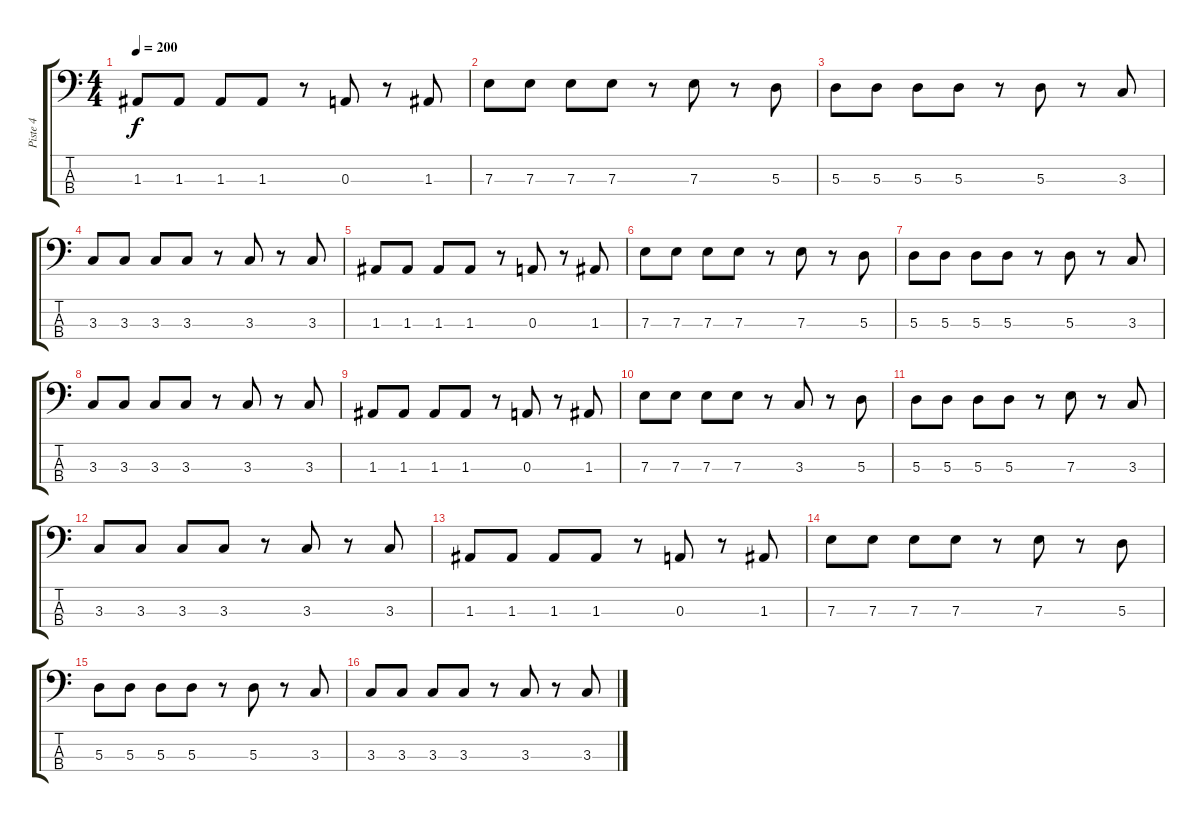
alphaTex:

\track ("Piste 4" "Piste 4") {instrument electricbasspick}
\staff {score tabs}
\tuning (G2 D2 A1 E1) {hide}
\ts (4 4)
\tempo 200
\clef f4
\ks c
1.3.8{dy f} 1.3.8 1.3.8 1.3.8 r.8 0.3.8 r.8 1.3.8 |
7.3.8 7.3.8 7.3.8 7.3.8 r.8 7.3.8 r.8 5.3.8 |
5.3.8 5.3.8 5.3.8 5.3.8 r.8 5.3.8 r.8 3.3.8 |
3.3.8 3.3.8 3.3.8 3.3.8 r.8 3.3.8 r.8 3.3.8 |
1.3.8 1.3.8 1.3.8 1.3.8 r.8 0.3.8 r.8 1.3.8 |
7.3.8 7.3.8 7.3.8 7.3.8 r.8 7.3.8 r.8 5.3.8 |
5.3.8 5.3.8 5.3.8 5.3.8 r.8 5.3.8 r.8 3.3.8 |
3.3.8 3.3.8 3.3.8 3.3.8 r.8 3.3.8 r.8 3.3.8 |
1.3.8 1.3.8 1.3.8 1.3.8 r.8 0.3.8 r.8 1.3.8 |
7.3.8 7.3.8 7.3.8 7.3.8 r.8 3.3.8 r.8 5.3.8 |
5.3.8 5.3.8 5.3.8 5.3.8 r.8 7.3.8 r.8 3.3.8 |
3.3.8 3.3.8 3.3.8 3.3.8 r.8 3.3.8 r.8 3.3.8 |
1.3.8 1.3.8 1.3.8 1.3.8 r.8 0.3.8 r.8 1.3.8 |
7.3.8 7.3.8 7.3.8 7.3.8 r.8 7.3.8 r.8 5.3.8 |
5.3.8 5.3.8 5.3.8 5.3.8 r.8 5.3.8 r.8 3.3.8 |
3.3.8 3.3.8 3.3.8 3.3.8 r.8 3.3.8 r.8 3.3.8
